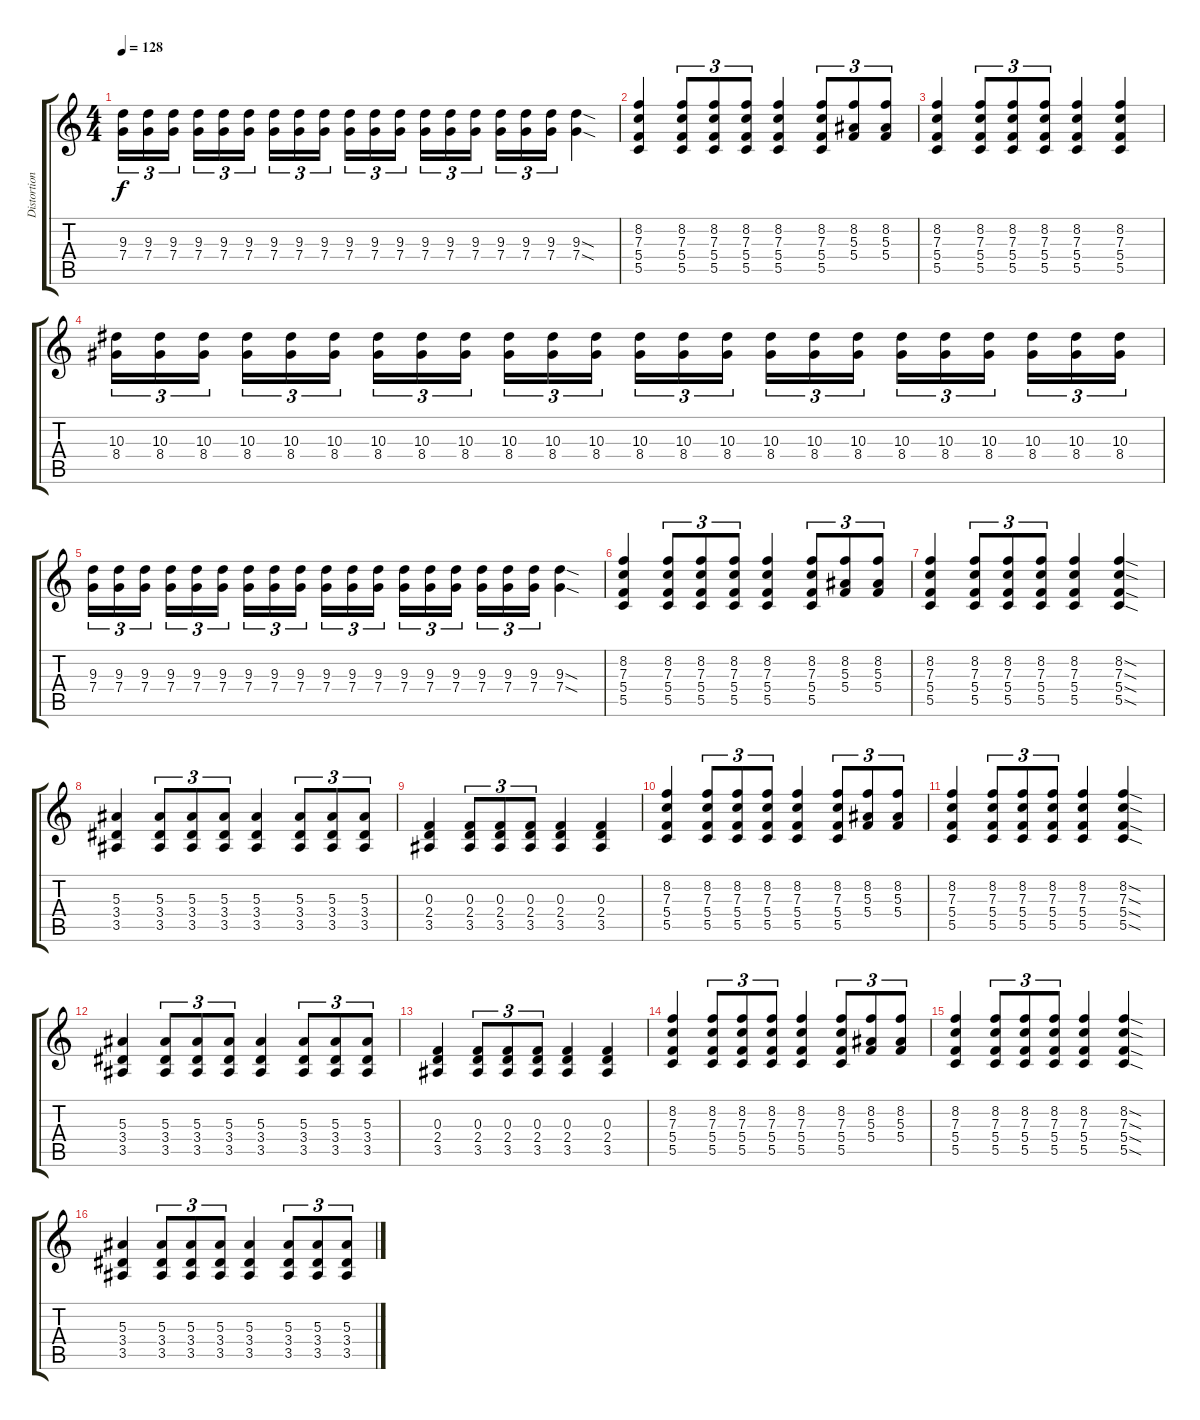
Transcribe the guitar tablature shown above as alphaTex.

\track ("Distortion Guitar 2" "Distortion") {instrument distortionguitar}
\staff {score tabs}
\tuning (D4 A3 F3 C3 G2 D2) {hide}
\ts (4 4)
\tempo 128
\clef g2
\ks c
(9.3 7.4).16{tu (3 2) dy f} (9.3 7.4).16{tu (3 2)} (9.3 7.4).16{tu (3 2)} (9.3 7.4).16{tu (3 2)} (9.3 7.4).16{tu (3 2)} (9.3 7.4).16{tu (3 2)} (9.3 7.4).16{tu (3 2)} (9.3 7.4).16{tu (3 2)} (9.3 7.4).16{tu (3 2)} (9.3 7.4).16{tu (3 2)} (9.3 7.4).16{tu (3 2)} (9.3 7.4).16{tu (3 2)} (9.3 7.4).16{tu (3 2)} (9.3 7.4).16{tu (3 2)} (9.3 7.4).16{tu (3 2)} (9.3 7.4).16{tu (3 2)} (9.3 7.4).16{tu (3 2)} (9.3 7.4).16{tu (3 2)} (9.3{sod} 7.4{sod}).4 |
(8.2 7.3 5.4 5.5).4 (8.2 7.3 5.4 5.5).8{tu (3 2)} (8.2 7.3 5.4 5.5).8{tu (3 2)} (8.2 7.3 5.4 5.5).8{tu (3 2)} (8.2 7.3 5.4 5.5).4 (8.2 7.3 5.4 5.5).8{tu (3 2)} (8.2 5.3 5.4).8{tu (3 2)} (8.2 5.3 5.4).8{tu (3 2)} |
(8.2 7.3 5.4 5.5).4 (8.2 7.3 5.4 5.5).8{tu (3 2)} (8.2 7.3 5.4 5.5).8{tu (3 2)} (8.2 7.3 5.4 5.5).8{tu (3 2)} (8.2 7.3 5.4 5.5).4 (8.2 7.3 5.4 5.5).4 |
(10.3 8.4).16{tu (3 2)} (10.3 8.4).16{tu (3 2)} (10.3 8.4).16{tu (3 2)} (10.3 8.4).16{tu (3 2)} (10.3 8.4).16{tu (3 2)} (10.3 8.4).16{tu (3 2)} (10.3 8.4).16{tu (3 2)} (10.3 8.4).16{tu (3 2)} (10.3 8.4).16{tu (3 2)} (10.3 8.4).16{tu (3 2)} (10.3 8.4).16{tu (3 2)} (10.3 8.4).16{tu (3 2)} (10.3 8.4).16{tu (3 2)} (10.3 8.4).16{tu (3 2)} (10.3 8.4).16{tu (3 2)} (10.3 8.4).16{tu (3 2)} (10.3 8.4).16{tu (3 2)} (10.3 8.4).16{tu (3 2)} (10.3 8.4).16{tu (3 2)} (10.3 8.4).16{tu (3 2)} (10.3 8.4).16{tu (3 2)} (10.3 8.4).16{tu (3 2)} (10.3 8.4).16{tu (3 2)} (10.3 8.4).16{tu (3 2)} |
(9.3 7.4).16{tu (3 2)} (9.3 7.4).16{tu (3 2)} (9.3 7.4).16{tu (3 2)} (9.3 7.4).16{tu (3 2)} (9.3 7.4).16{tu (3 2)} (9.3 7.4).16{tu (3 2)} (9.3 7.4).16{tu (3 2)} (9.3 7.4).16{tu (3 2)} (9.3 7.4).16{tu (3 2)} (9.3 7.4).16{tu (3 2)} (9.3 7.4).16{tu (3 2)} (9.3 7.4).16{tu (3 2)} (9.3 7.4).16{tu (3 2)} (9.3 7.4).16{tu (3 2)} (9.3 7.4).16{tu (3 2)} (9.3 7.4).16{tu (3 2)} (9.3 7.4).16{tu (3 2)} (9.3 7.4).16{tu (3 2)} (9.3{sod} 7.4{sod}).4 |
(8.2 7.3 5.4 5.5).4 (8.2 7.3 5.4 5.5).8{tu (3 2)} (8.2 7.3 5.4 5.5).8{tu (3 2)} (8.2 7.3 5.4 5.5).8{tu (3 2)} (8.2 7.3 5.4 5.5).4 (8.2 7.3 5.4 5.5).8{tu (3 2)} (8.2 5.3 5.4).8{tu (3 2)} (8.2 5.3 5.4).8{tu (3 2)} |
(8.2 7.3 5.4 5.5).4 (8.2 7.3 5.4 5.5).8{tu (3 2)} (8.2 7.3 5.4 5.5).8{tu (3 2)} (8.2 7.3 5.4 5.5).8{tu (3 2)} (8.2 7.3 5.4 5.5).4 (8.2{sod} 7.3{sod} 5.4{sod} 5.5{sod}).4 |
(5.3 3.4 3.5).4 (5.3 3.4 3.5).8{tu (3 2)} (5.3 3.4 3.5).8{tu (3 2)} (5.3 3.4 3.5).8{tu (3 2)} (5.3 3.4 3.5).4 (5.3 3.4 3.5).8{tu (3 2)} (5.3 3.4 3.5).8{tu (3 2)} (5.3 3.4 3.5).8{tu (3 2)} |
(0.3 2.4 3.5).4 (0.3 2.4 3.5).8{tu (3 2)} (0.3 2.4 3.5).8{tu (3 2)} (0.3 2.4 3.5).8{tu (3 2)} (0.3 2.4 3.5).4 (0.3 2.4 3.5).4 |
(8.2 7.3 5.4 5.5).4 (8.2 7.3 5.4 5.5).8{tu (3 2)} (8.2 7.3 5.4 5.5).8{tu (3 2)} (8.2 7.3 5.4 5.5).8{tu (3 2)} (8.2 7.3 5.4 5.5).4 (8.2 7.3 5.4 5.5).8{tu (3 2)} (8.2 5.3 5.4).8{tu (3 2)} (8.2 5.3 5.4).8{tu (3 2)} |
(8.2 7.3 5.4 5.5).4 (8.2 7.3 5.4 5.5).8{tu (3 2)} (8.2 7.3 5.4 5.5).8{tu (3 2)} (8.2 7.3 5.4 5.5).8{tu (3 2)} (8.2 7.3 5.4 5.5).4 (8.2{sod} 7.3{sod} 5.4{sod} 5.5{sod}).4 |
(5.3 3.4 3.5).4 (5.3 3.4 3.5).8{tu (3 2)} (5.3 3.4 3.5).8{tu (3 2)} (5.3 3.4 3.5).8{tu (3 2)} (5.3 3.4 3.5).4 (5.3 3.4 3.5).8{tu (3 2)} (5.3 3.4 3.5).8{tu (3 2)} (5.3 3.4 3.5).8{tu (3 2)} |
(0.3 2.4 3.5).4 (0.3 2.4 3.5).8{tu (3 2)} (0.3 2.4 3.5).8{tu (3 2)} (0.3 2.4 3.5).8{tu (3 2)} (0.3 2.4 3.5).4 (0.3 2.4 3.5).4 |
(8.2 7.3 5.4 5.5).4 (8.2 7.3 5.4 5.5).8{tu (3 2)} (8.2 7.3 5.4 5.5).8{tu (3 2)} (8.2 7.3 5.4 5.5).8{tu (3 2)} (8.2 7.3 5.4 5.5).4 (8.2 7.3 5.4 5.5).8{tu (3 2)} (8.2 5.3 5.4).8{tu (3 2)} (8.2 5.3 5.4).8{tu (3 2)} |
(8.2 7.3 5.4 5.5).4 (8.2 7.3 5.4 5.5).8{tu (3 2)} (8.2 7.3 5.4 5.5).8{tu (3 2)} (8.2 7.3 5.4 5.5).8{tu (3 2)} (8.2 7.3 5.4 5.5).4 (8.2{sod} 7.3{sod} 5.4{sod} 5.5{sod}).4 |
(5.3 3.4 3.5).4 (5.3 3.4 3.5).8{tu (3 2)} (5.3 3.4 3.5).8{tu (3 2)} (5.3 3.4 3.5).8{tu (3 2)} (5.3 3.4 3.5).4 (5.3 3.4 3.5).8{tu (3 2)} (5.3 3.4 3.5).8{tu (3 2)} (5.3 3.4 3.5).8{tu (3 2)}
